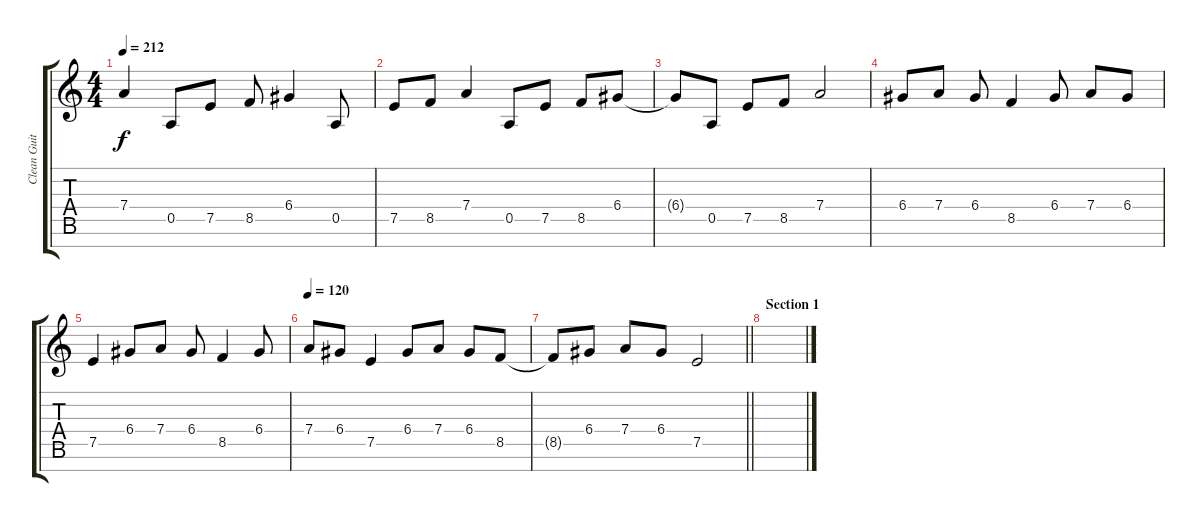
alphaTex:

\track ("Clean Guitar R" "Clean Guit") {instrument electricguitarmuted}
\staff {score tabs}
\tuning (E4 B3 G3 D3 A2 E2 B1) {hide}
\ts (4 4)
\tempo 212
\clef g2
\ks c
7.4.4{dy f} 0.5.8 7.5.8 8.5.8 6.4.4 0.5.8 |
7.5.8 8.5.8 7.4.4 0.5.8 7.5.8 8.5.8 6.4.8 |
6.4{t}.8 0.5.8 7.5.8 8.5.8 7.4.2 |
6.4.8 7.4.8 6.4.8 8.5.4 6.4.8 7.4.8 6.4.8 |
7.5.4 6.4.8 7.4.8 6.4.8 8.5.4 6.4.8 |
\tempo 120
7.4.8 6.4.8 7.5.4 6.4.8 7.4.8 6.4.8 8.5.8 |
\barLineRight lightlight
8.5{t}.8 6.4.8 7.4.8 6.4.8 7.5.2 |
\section ("" "Section 1")
